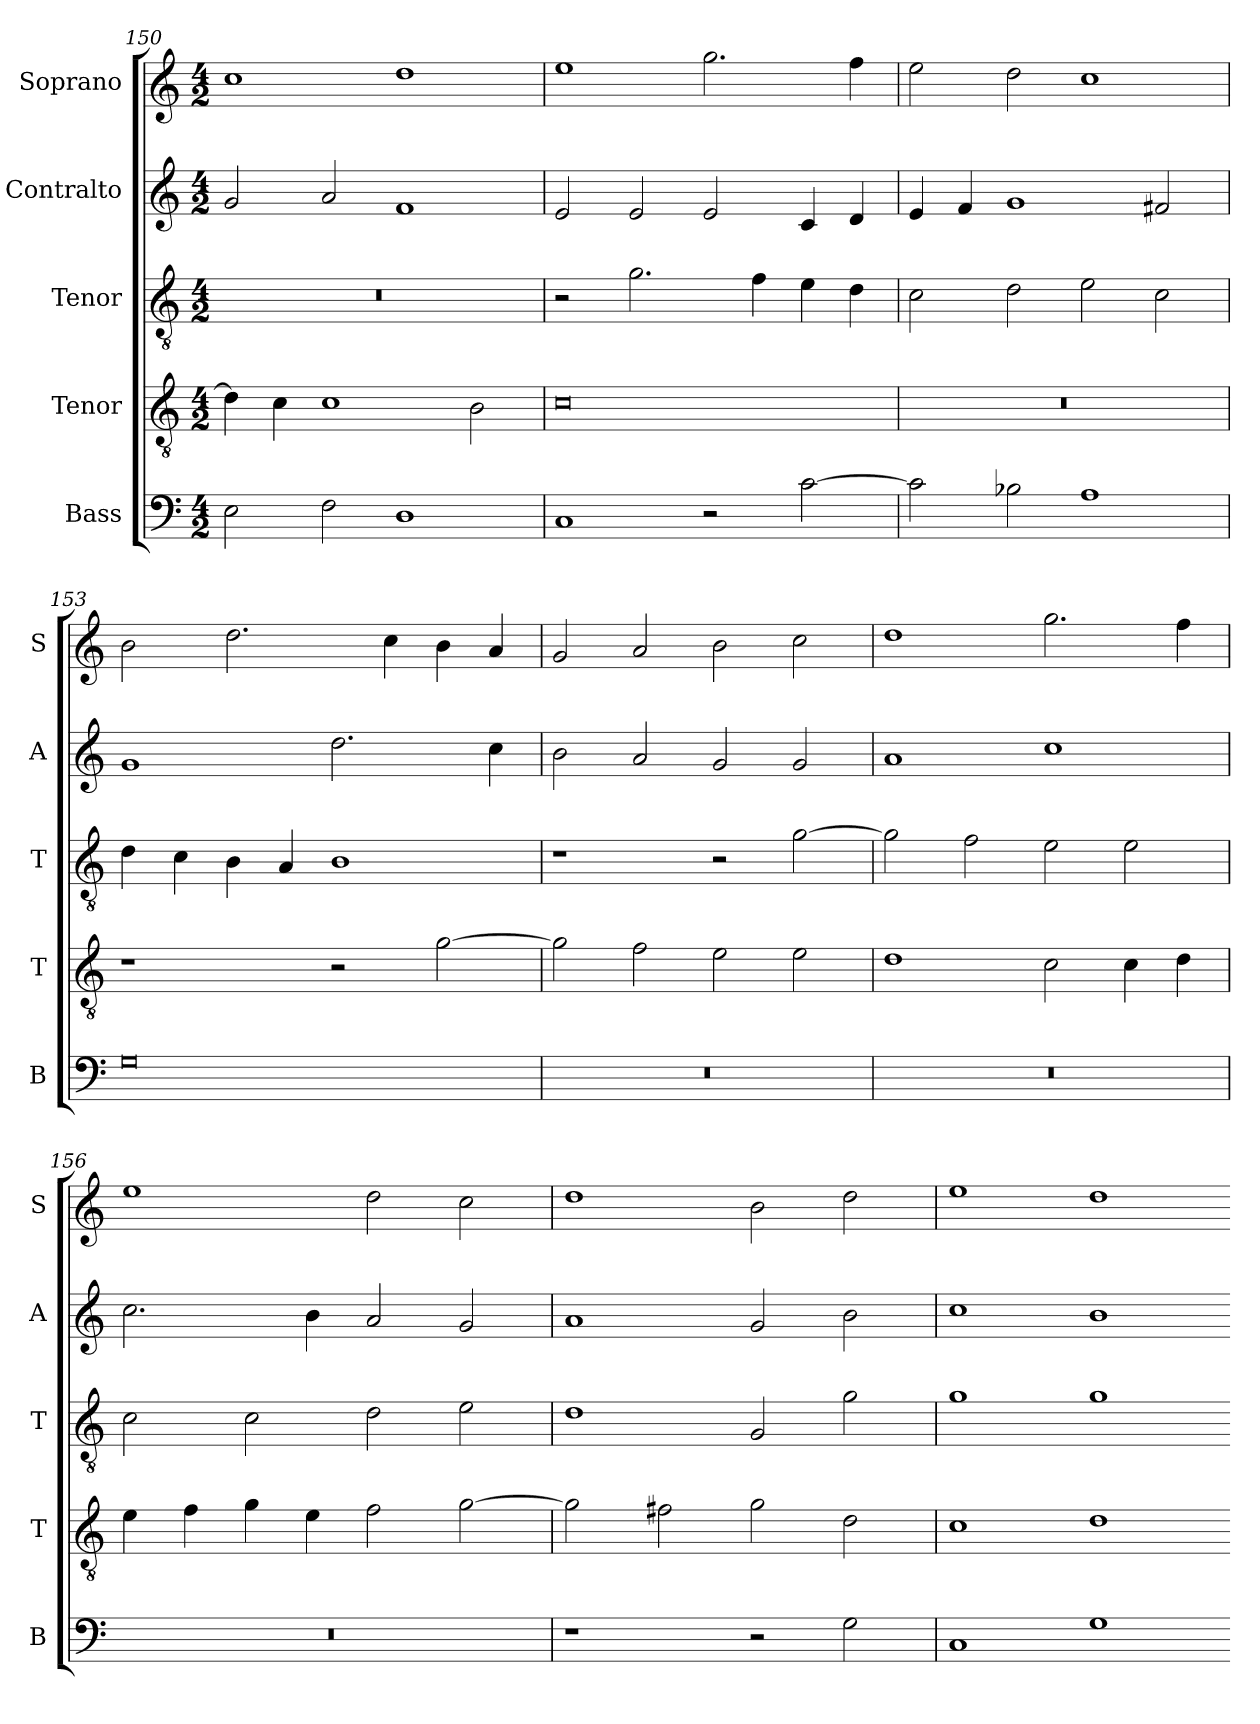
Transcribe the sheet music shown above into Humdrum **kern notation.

**kern	**kern	**kern	**kern	**kern
*part5	*part4	*part3	*part2	*part1
*staff5	*staff4	*staff3	*staff2	*staff1
*I"Bass	*I"Tenor	*I"Tenor	*I"Contralto	*I"Soprano
*I'B	*I'T	*I'T	*I'A	*I'S
*clefF4	*clefGv2	*clefGv2	*clefG2	*clefG2
*k[]	*k[]	*k[]	*k[]	*k[]
*C:ion	*C:ion	*C:ion	*C:ion	*C:ion
*M4/2	*M4/2	*M4/2	*M4/2	*M4/2
=150	=150	=150	=150	=150
2E	4d]	0r	2g	1cc
.	4c	.	.	.
2F	1c	.	2a	.
1D	.	.	1f	1dd
.	2B	.	.	.
=151	=151	=151	=151	=151
1C	0c	2r	2e	1ee
.	.	2.g	2e	.
2r	.	.	2e	2.gg
.	.	4f	.	.
[2c	.	4e	4c	.
.	.	4d	4d	4ff
=152	=152	=152	=152	=152
2c]	0r	2c	4e	2ee
.	.	.	4f	.
2B-X	.	2d	1g	2dd
1A	.	2e	.	1cc
.	.	2c	2f#X	.
=153	=153	=153	=153	=153
0G	1r	4d	1g	2b
.	.	4c	.	.
.	.	4B	.	2.dd
.	.	4A	.	.
.	2r	1B	2.dd	.
.	.	.	.	4cc
.	[2g	.	.	4b
.	.	.	4cc	4a
=154	=154	=154	=154	=154
0r	2g]	1r	2b	2g
.	2f	.	2a	2a
.	2e	2r	2g	2b
.	2e	[2g	2g	2cc
=155	=155	=155	=155	=155
0r	1d	2g]	1a	1dd
.	.	2f	.	.
.	2c	2e	1cc	2.gg
.	4c	2e	.	.
.	4d	.	.	4ff
=156	=156	=156	=156	=156
0r	4e	2c	2.cc	1ee
.	4f	.	.	.
.	4g	2c	.	.
.	4e	.	4b	.
.	2f	2d	2a	2dd
.	[2g	2e	2g	2cc
=157	=157	=157	=157	=157
1r	2g]	1d	1a	1dd
.	2f#X	.	.	.
2r	2g	2G	2g	2b
2G	2d	2g	2b	2dd
=158	=158	=158	=158	=158
1C	1c	1g	1cc	1ee
1G	1d	1g	1b	1dd
=-	=-	=-	=-	=-
*-	*-	*-	*-	*-
